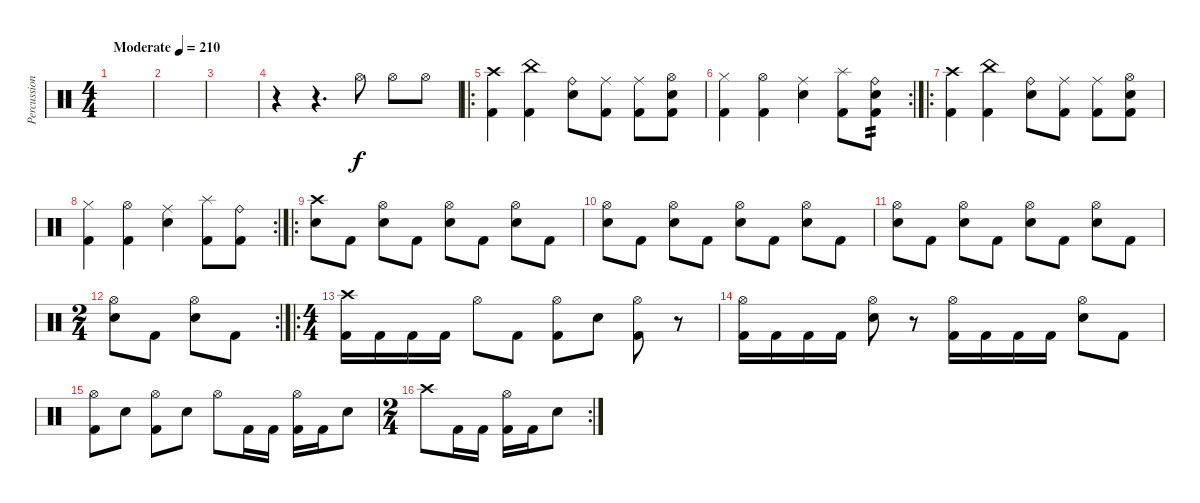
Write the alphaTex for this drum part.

\track ("Percussion" "Percussion") {instrument percussion}
\staff {score}
\articulation defaults
\ts (4 4)
\tempo (210 "Moderate")
\clef neutral
\ks c
|
|
|
r.4 r.4{d} "Hi-Hat (open)".8 "Hi-Hat (open)".8 "Hi-Hat (open)".8 |
\ro
("Crash high (hit)" "Kick (hit) 2").4 ("China (hit)" "Kick (hit) 2").4 ("Ride (bell)" "Snare (hit) 2").8 ("Ride (middle)" "Kick (hit) 2").8 ("Ride (middle)" "Kick (hit) 2").8 ("Hi-Hat (open)" "Snare (hit) 2" "Kick (hit) 2").8 |
\rc 2
("Hi-Hat (closed)" "Kick (hit) 2").4 ("Hi-Hat (open)" "Kick (hit) 2").4 ("Ride (middle)" "Snare (hit) 2").4 ("Splash (hit)" "Kick (hit) 2").8 ("Ride (bell)" "Snare (hit) 2" "Kick (hit) 2").8{tp 2} |
\ro
("Crash high (hit)" "Kick (hit) 2").4 ("China (hit)" "Kick (hit) 2").4 ("Ride (bell)" "Snare (hit) 2").8 ("Ride (middle)" "Kick (hit) 2").8 ("Ride (middle)" "Kick (hit) 2").8 ("Hi-Hat (open)" "Snare (hit) 2" "Kick (hit) 2").8 |
\rc 2
("Hi-Hat (closed)" "Kick (hit) 2").4 ("Hi-Hat (open)" "Kick (hit) 2").4 ("Ride (middle)" "Snare (hit) 2").4 ("Splash (hit)" "Kick (hit) 2").8 ("Ride (bell)" "Kick (hit) 2").8 |
\ro
("Crash high (hit)" "Snare (hit) 2").8 "Kick (hit) 2".8 ("Hi-Hat (open)" "Snare (hit) 2").8 "Kick (hit) 2".8 ("Hi-Hat (open)" "Snare (hit) 2").8 "Kick (hit) 2".8 ("Hi-Hat (open)" "Snare (hit) 2").8 "Kick (hit) 2".8 |
("Hi-Hat (open)" "Snare (hit) 2").8 "Kick (hit) 2".8 ("Hi-Hat (open)" "Snare (hit) 2").8 "Kick (hit) 2".8 ("Hi-Hat (open)" "Snare (hit) 2").8 "Kick (hit) 2".8 ("Hi-Hat (open)" "Snare (hit) 2").8 "Kick (hit) 2".8 |
("Hi-Hat (open)" "Snare (hit) 2").8 "Kick (hit) 2".8 ("Hi-Hat (open)" "Snare (hit) 2").8 "Kick (hit) 2".8 ("Hi-Hat (open)" "Snare (hit) 2").8 "Kick (hit) 2".8 ("Hi-Hat (open)" "Snare (hit) 2").8 "Kick (hit) 2".8 |
\rc 2
\ts (2 4)
("Hi-Hat (open)" "Snare (hit) 2").8 "Kick (hit) 2".8 ("Hi-Hat (open)" "Snare (hit) 2").8 "Kick (hit) 2".8 |
\ro
\ts (4 4)
("Crash high (hit)" "Kick (hit) 2").16 "Kick (hit) 2".16 "Kick (hit) 2".16 "Kick (hit) 2".16 "Hi-Hat (open)".8 "Kick (hit) 2".8 ("Hi-Hat (open)" "Kick (hit) 2").8 "Snare (hit) 2".8 ("Hi-Hat (open)" "Kick (hit) 2").8 r.8 |
("Hi-Hat (open)" "Kick (hit) 2").16 "Kick (hit) 2".16 "Kick (hit) 2".16 "Kick (hit) 2".16 ("Hi-Hat (open)" "Snare (hit) 2").8 r.8 ("Hi-Hat (open)" "Kick (hit) 2").16 "Kick (hit) 2".16 "Kick (hit) 2".16 "Kick (hit) 2".16 ("Hi-Hat (open)" "Snare (hit) 2").8 "Kick (hit) 2".8 |
("Hi-Hat (open)" "Kick (hit) 2").8 "Snare (hit) 2".8 ("Hi-Hat (open)" "Kick (hit) 2").8 "Snare (hit) 2".8 "Hi-Hat (open)".8 "Kick (hit) 2".16 "Kick (hit) 2".16 ("Hi-Hat (open)" "Kick (hit) 2").16 "Kick (hit) 2".16 "Snare (hit) 2".8 |
\rc 2
\ts (2 4)
"Crash high (hit)".8 "Kick (hit) 2".16 "Kick (hit) 2".16 ("Hi-Hat (open)" "Kick (hit) 2").16 "Kick (hit) 2".16 "Snare (hit) 2".8
